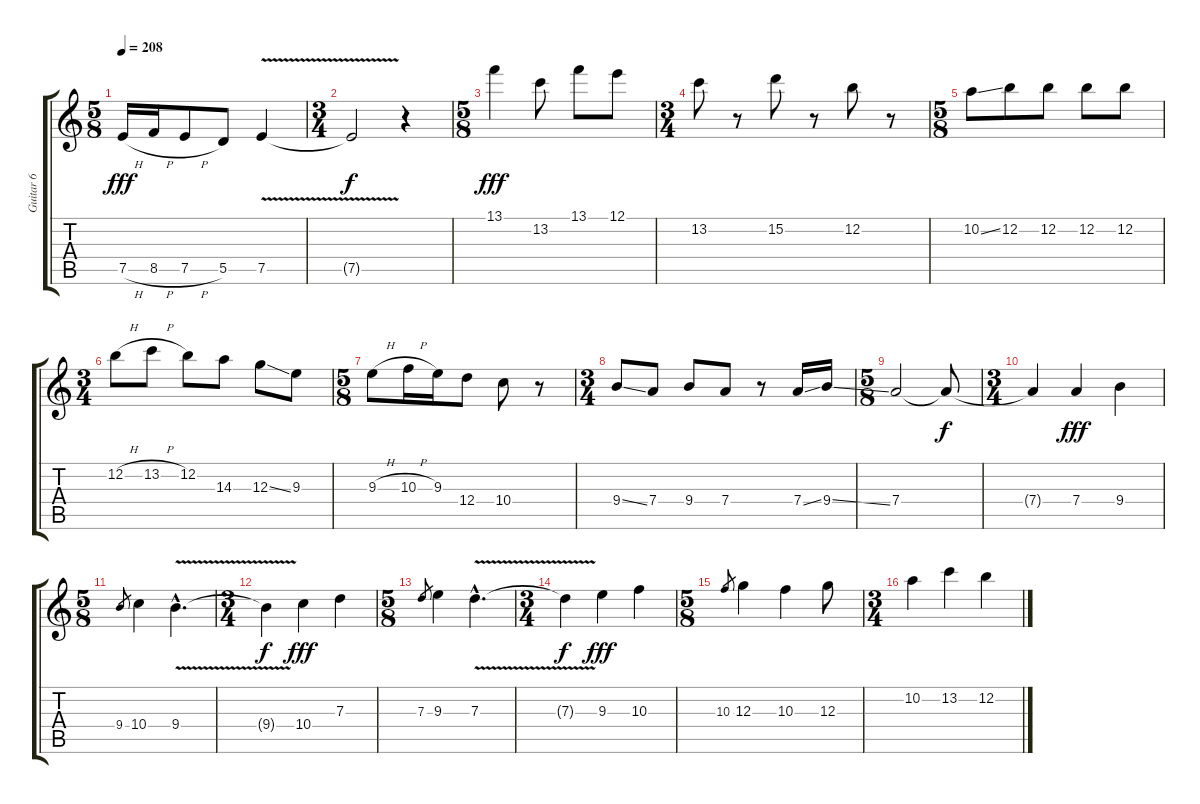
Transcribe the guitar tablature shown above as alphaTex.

\track ("Guitar 6" "Guitar 6") {instrument acousticguitarsteel}
\staff {score tabs}
\tuning (E4 B3 G3 D3 A2 E2) {hide}
\ts (5 8)
\tempo 208
\clef g2
\ks c
7.5{h}.16{dy fff} 8.5{h}.16 7.5{h}.8 5.5.8 7.5{v}.4 |
\ts (3 4)
7.5{t}.2{dy f} r.4 |
\ts (5 8)
13.1.4{dy fff} 13.2.8 13.1.8 12.1.8 |
\ts (3 4)
13.2.8 r.8 15.2.8 r.8 12.2.8 r.8 |
\ts (5 8)
10.2{ss}.8 12.2.8 12.2.8 12.2.8 12.2.8 |
\ts (3 4)
12.2{h}.8 13.2{h}.8 12.2.8 14.3.8 12.3{ss}.8 9.3.8 |
\ts (5 8)
9.3{h}.8 10.3{h}.16 9.3.16 12.4.8 10.4.8 r.8 |
\ts (3 4)
9.4{ss}.8 7.4.8 9.4.8 7.4.8 r.8 7.4{ss}.16 9.4{ss}.16 |
\ts (5 8)
7.4.2 7.4{t}.8{dy f} |
\ts (3 4)
7.4{t}.4 7.4.4{dy fff} 9.4.4 |
\ts (5 8)
9.4.8{gr} 10.4.4 9.4{v hac}.4{d} |
\ts (3 4)
9.4{t}.4{dy f} 10.4.4{dy fff} 7.3.4 |
\ts (5 8)
7.3.8{gr} 9.3.4 7.3{v hac}.4{d} |
\ts (3 4)
7.3{t}.4{dy f} 9.3.4{dy fff} 10.3.4 |
\ts (5 8)
10.3.8{gr} 12.3.4 10.3.4 12.3.8 |
\ts (3 4)
10.2.4 13.2.4 12.2.4
